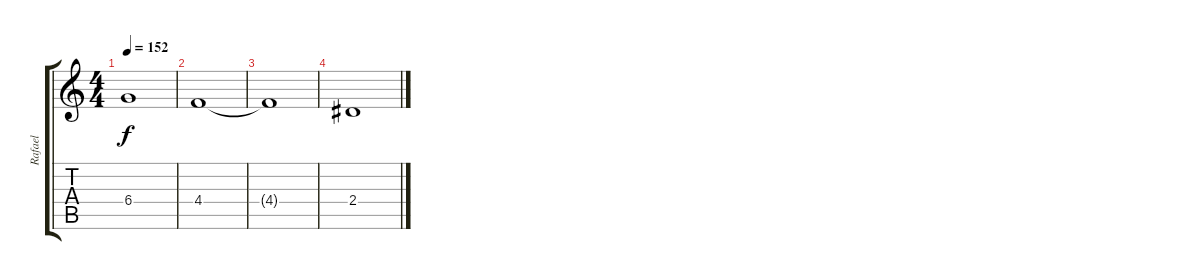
\track ("Rafael" "Rafael") {instrument distortionguitar}
\staff {score tabs}
\tuning (Eb4 Bb3 Gb3 Db3 Ab2 Eb2) {hide}
\ts (4 4)
\tempo 152
\clef g2
\ks c
6.4{t}.1{dy f} |
4.4.1 |
4.4{t}.1 |
2.4.1
